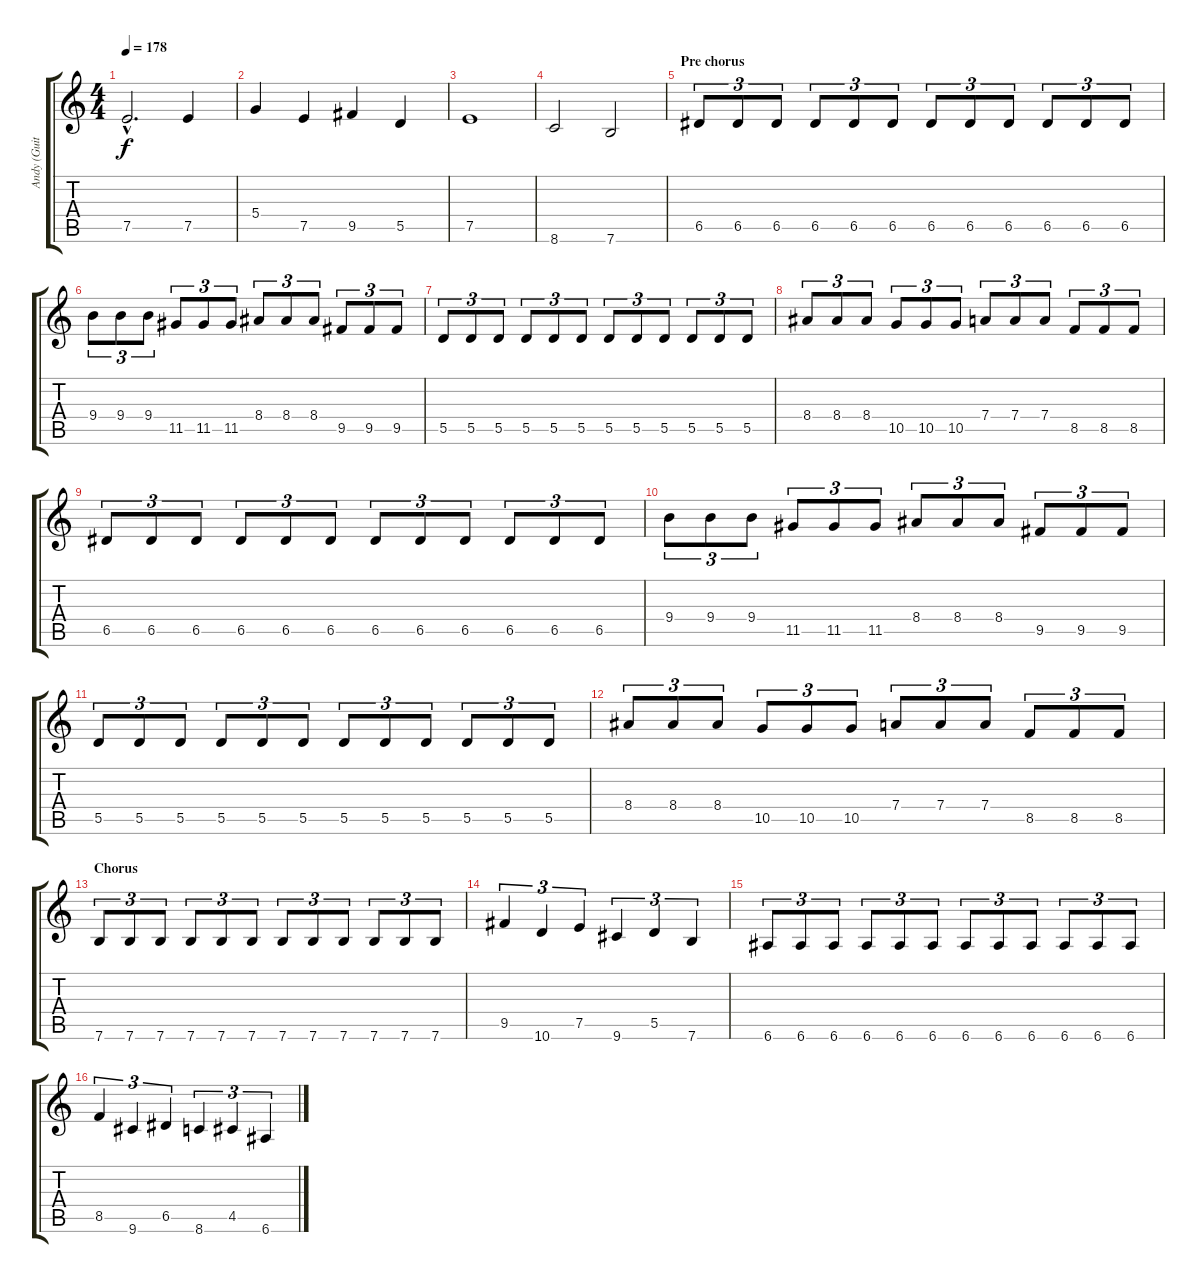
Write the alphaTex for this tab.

\track ("Andy (Guitar)" "Andy (Guit") {instrument overdrivenguitar}
\staff {score tabs}
\tuning (E4 B3 G3 D3 A2 E2) {hide}
\ts (4 4)
\tempo 178
\clef g2
\ks c
7.5{hac}.2{d dy f} 7.5.4 |
5.4.4 7.5.4 9.5.4 5.5.4 |
7.5.1 |
8.6.2 7.6.2 |
\section ("" "Pre chorus")
6.5.8{tu (3 2)} 6.5.8{tu (3 2)} 6.5.8{tu (3 2)} 6.5.8{tu (3 2)} 6.5.8{tu (3 2)} 6.5.8{tu (3 2)} 6.5.8{tu (3 2)} 6.5.8{tu (3 2)} 6.5.8{tu (3 2)} 6.5.8{tu (3 2)} 6.5.8{tu (3 2)} 6.5.8{tu (3 2)} |
9.4.8{tu (3 2)} 9.4.8{tu (3 2)} 9.4.8{tu (3 2)} 11.5.8{tu (3 2)} 11.5.8{tu (3 2)} 11.5.8{tu (3 2)} 8.4.8{tu (3 2)} 8.4.8{tu (3 2)} 8.4.8{tu (3 2)} 9.5.8{tu (3 2)} 9.5.8{tu (3 2)} 9.5.8{tu (3 2)} |
5.5.8{tu (3 2)} 5.5.8{tu (3 2)} 5.5.8{tu (3 2)} 5.5.8{tu (3 2)} 5.5.8{tu (3 2)} 5.5.8{tu (3 2)} 5.5.8{tu (3 2)} 5.5.8{tu (3 2)} 5.5.8{tu (3 2)} 5.5.8{tu (3 2)} 5.5.8{tu (3 2)} 5.5.8{tu (3 2)} |
8.4.8{tu (3 2)} 8.4.8{tu (3 2)} 8.4.8{tu (3 2)} 10.5.8{tu (3 2)} 10.5.8{tu (3 2)} 10.5.8{tu (3 2)} 7.4.8{tu (3 2)} 7.4.8{tu (3 2)} 7.4.8{tu (3 2)} 8.5.8{tu (3 2)} 8.5.8{tu (3 2)} 8.5.8{tu (3 2)} |
6.5.8{tu (3 2)} 6.5.8{tu (3 2)} 6.5.8{tu (3 2)} 6.5.8{tu (3 2)} 6.5.8{tu (3 2)} 6.5.8{tu (3 2)} 6.5.8{tu (3 2)} 6.5.8{tu (3 2)} 6.5.8{tu (3 2)} 6.5.8{tu (3 2)} 6.5.8{tu (3 2)} 6.5.8{tu (3 2)} |
9.4.8{tu (3 2)} 9.4.8{tu (3 2)} 9.4.8{tu (3 2)} 11.5.8{tu (3 2)} 11.5.8{tu (3 2)} 11.5.8{tu (3 2)} 8.4.8{tu (3 2)} 8.4.8{tu (3 2)} 8.4.8{tu (3 2)} 9.5.8{tu (3 2)} 9.5.8{tu (3 2)} 9.5.8{tu (3 2)} |
5.5.8{tu (3 2)} 5.5.8{tu (3 2)} 5.5.8{tu (3 2)} 5.5.8{tu (3 2)} 5.5.8{tu (3 2)} 5.5.8{tu (3 2)} 5.5.8{tu (3 2)} 5.5.8{tu (3 2)} 5.5.8{tu (3 2)} 5.5.8{tu (3 2)} 5.5.8{tu (3 2)} 5.5.8{tu (3 2)} |
8.4.8{tu (3 2)} 8.4.8{tu (3 2)} 8.4.8{tu (3 2)} 10.5.8{tu (3 2)} 10.5.8{tu (3 2)} 10.5.8{tu (3 2)} 7.4.8{tu (3 2)} 7.4.8{tu (3 2)} 7.4.8{tu (3 2)} 8.5.8{tu (3 2)} 8.5.8{tu (3 2)} 8.5.8{tu (3 2)} |
\section ("" "Chorus")
7.6.8{tu (3 2)} 7.6.8{tu (3 2)} 7.6.8{tu (3 2)} 7.6.8{tu (3 2)} 7.6.8{tu (3 2)} 7.6.8{tu (3 2)} 7.6.8{tu (3 2)} 7.6.8{tu (3 2)} 7.6.8{tu (3 2)} 7.6.8{tu (3 2)} 7.6.8{tu (3 2)} 7.6.8{tu (3 2)} |
9.5.4{tu (3 2)} 10.6.4{tu (3 2)} 7.5.4{tu (3 2)} 9.6.4{tu (3 2)} 5.5.4{tu (3 2)} 7.6.4{tu (3 2)} |
6.6.8{tu (3 2)} 6.6.8{tu (3 2)} 6.6.8{tu (3 2)} 6.6.8{tu (3 2)} 6.6.8{tu (3 2)} 6.6.8{tu (3 2)} 6.6.8{tu (3 2)} 6.6.8{tu (3 2)} 6.6.8{tu (3 2)} 6.6.8{tu (3 2)} 6.6.8{tu (3 2)} 6.6.8{tu (3 2)} |
8.5.4{tu (3 2)} 9.6.4{tu (3 2)} 6.5.4{tu (3 2)} 8.6.4{tu (3 2)} 4.5.4{tu (3 2)} 6.6.4{tu (3 2)}
